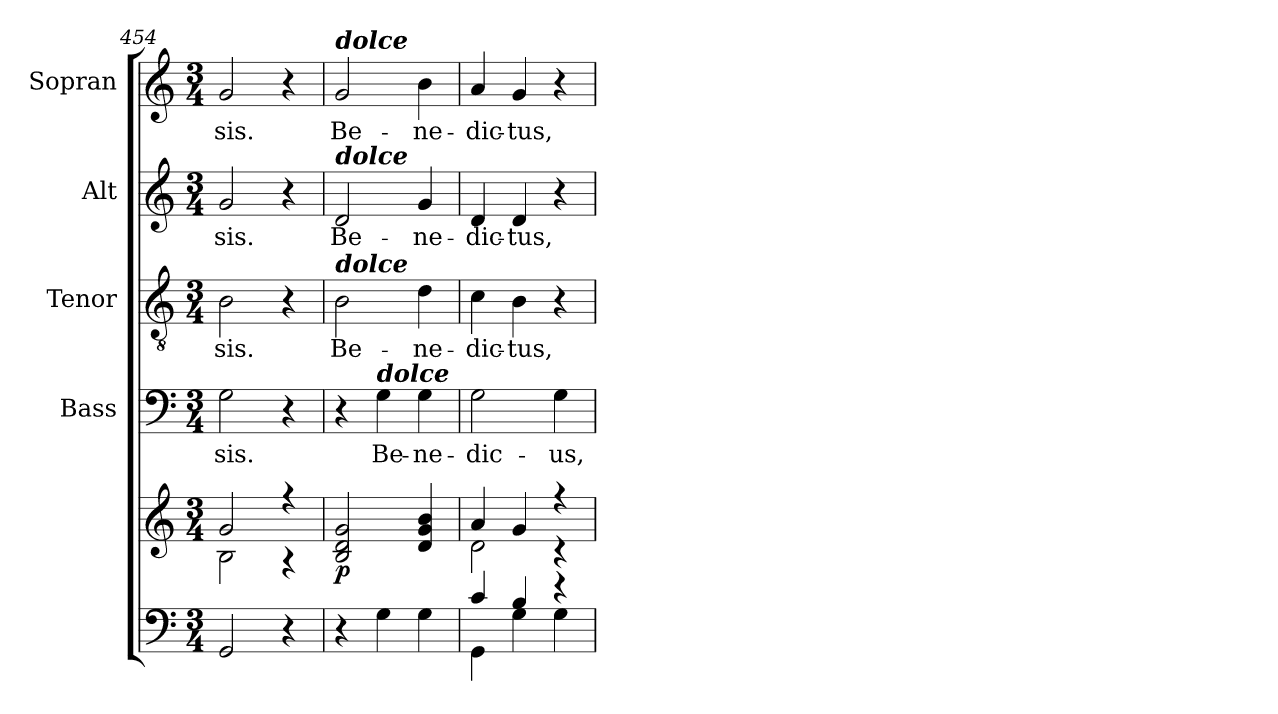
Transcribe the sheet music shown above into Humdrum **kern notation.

**kern	**kern	**dynam	**kern	**text	**kern	**text	**kern	**text	**kern	**text
*part5	*part5	*part5	*part4	*part4	*part3	*part3	*part2	*part2	*part1	*part1
*staff6	*staff5	*staff5/6	*staff4	*staff4	*staff3	*staff3	*staff2	*staff2	*staff1	*staff1
*	*	*	*I"Bass	*	*I"Tenor	*	*I"Alt	*	*I"Sopran	*
*	*	*	*I'B.	*	*I'T.	*	*I'A.	*	*I'S.	*
*clefF4	*clefG2	*	*clefF4	*	*clefGv2	*	*clefG2	*	*clefG2	*
*k[]	*k[]	*	*k[]	*	*k[]	*	*k[]	*	*k[]	*
*C:	*C:	*	*C:	*	*C:	*	*C:	*	*C:	*
*M3/4	*M3/4	*	*M3/4	*	*M3/4	*	*M3/4	*	*M3/4	*
=454	=454	=454	=454	=454	=454	=454	=454	=454	=454	=454
*	*^	*	*	*	*	*	*	*	*	*
!	!	!	!	!	!LO:LY:b	!	!LO:LY:b	!	!LO:LY:b	!	!LO:LY:b
2GG/	2g/	2B\	.	2G\	-sis.	2B\	-sis.	2g/	-sis.	2g/	-sis.
4r	4r	4r	.	4r	.	4r	.	4r	.	4r	.
!!LO:PB:g=z
=455	=455	=455	=455	=455	=455	=455	=455	=455	=455	=455	=455
!	!	!	!	!	!	!	!	!	!	!LO:TX:a:Bi:t=dolce	!
!	!	!	!	!	!	!	!	!LO:TX:a:Bi:t=dolce	!	!	!
!	!	!	!	!	!	!LO:TX:a:Bi:t=dolce	!	!	!	!	!
!	!	!	!LO:DY:b	!	!	!	!LO:LY:b	!	!LO:LY:b	!	!LO:LY:b
*	*v	*v	*	*	*	*	*	*	*	*	*
4r	2B/ 2d/ 2g/	p	4r	.	2B\	Be-	2d/	Be-	2g/	Be-
!	!	!	!LO:TX:a:Bi:t=dolce	!	!	!	!	!	!	!
!	!	!	!	!LO:LY:b	!	!	!	!	!	!
4G\	.	.	4G\	Be-	.	.	.	.	.	.
!	!	!	!	!LO:LY:b	!	!LO:LY:b	!	!LO:LY:b	!	!LO:LY:b
4G\	4d/ 4g/ 4b/	.	4G\	-ne-	4d\	-ne-	4g/	-ne-	4b\	-ne-
=456	=456	=456	=456	=456	=456	=456	=456	=456	=456	=456
*^	*^	*	*	*	*	*	*	*	*	*
!	!	!	!	!	!	!LO:LY:b	!	!LO:LY:b	!	!LO:LY:b	!	!LO:LY:b
4c/	4GG\	4a/	2d\	.	2G\	-dic-	4c\	-dic-	4d/	-dic-	4a/	-dic-
!	!	!	!	!	!	!	!	!LO:LY:b	!	!LO:LY:b	!	!LO:LY:b
4B/	4G\	4g/	.	.	.	.	4B\	-tus,	4d/	-tus,	4g/	-tus,
!	!	!	!	!	!	!LO:LY:b	!	!	!	!	!	!
4re	4G\	4r	4r	.	4G\	-us,	4r	.	4r	.	4r	.
*v	*v	*	*	*	*	*	*	*	*	*	*	*
*	*v	*v	*	*	*	*	*	*	*	*	*
=	=	=	=	=	=	=	=	=	=	=
*-	*-	*-	*-	*-	*-	*-	*-	*-	*-	*-
